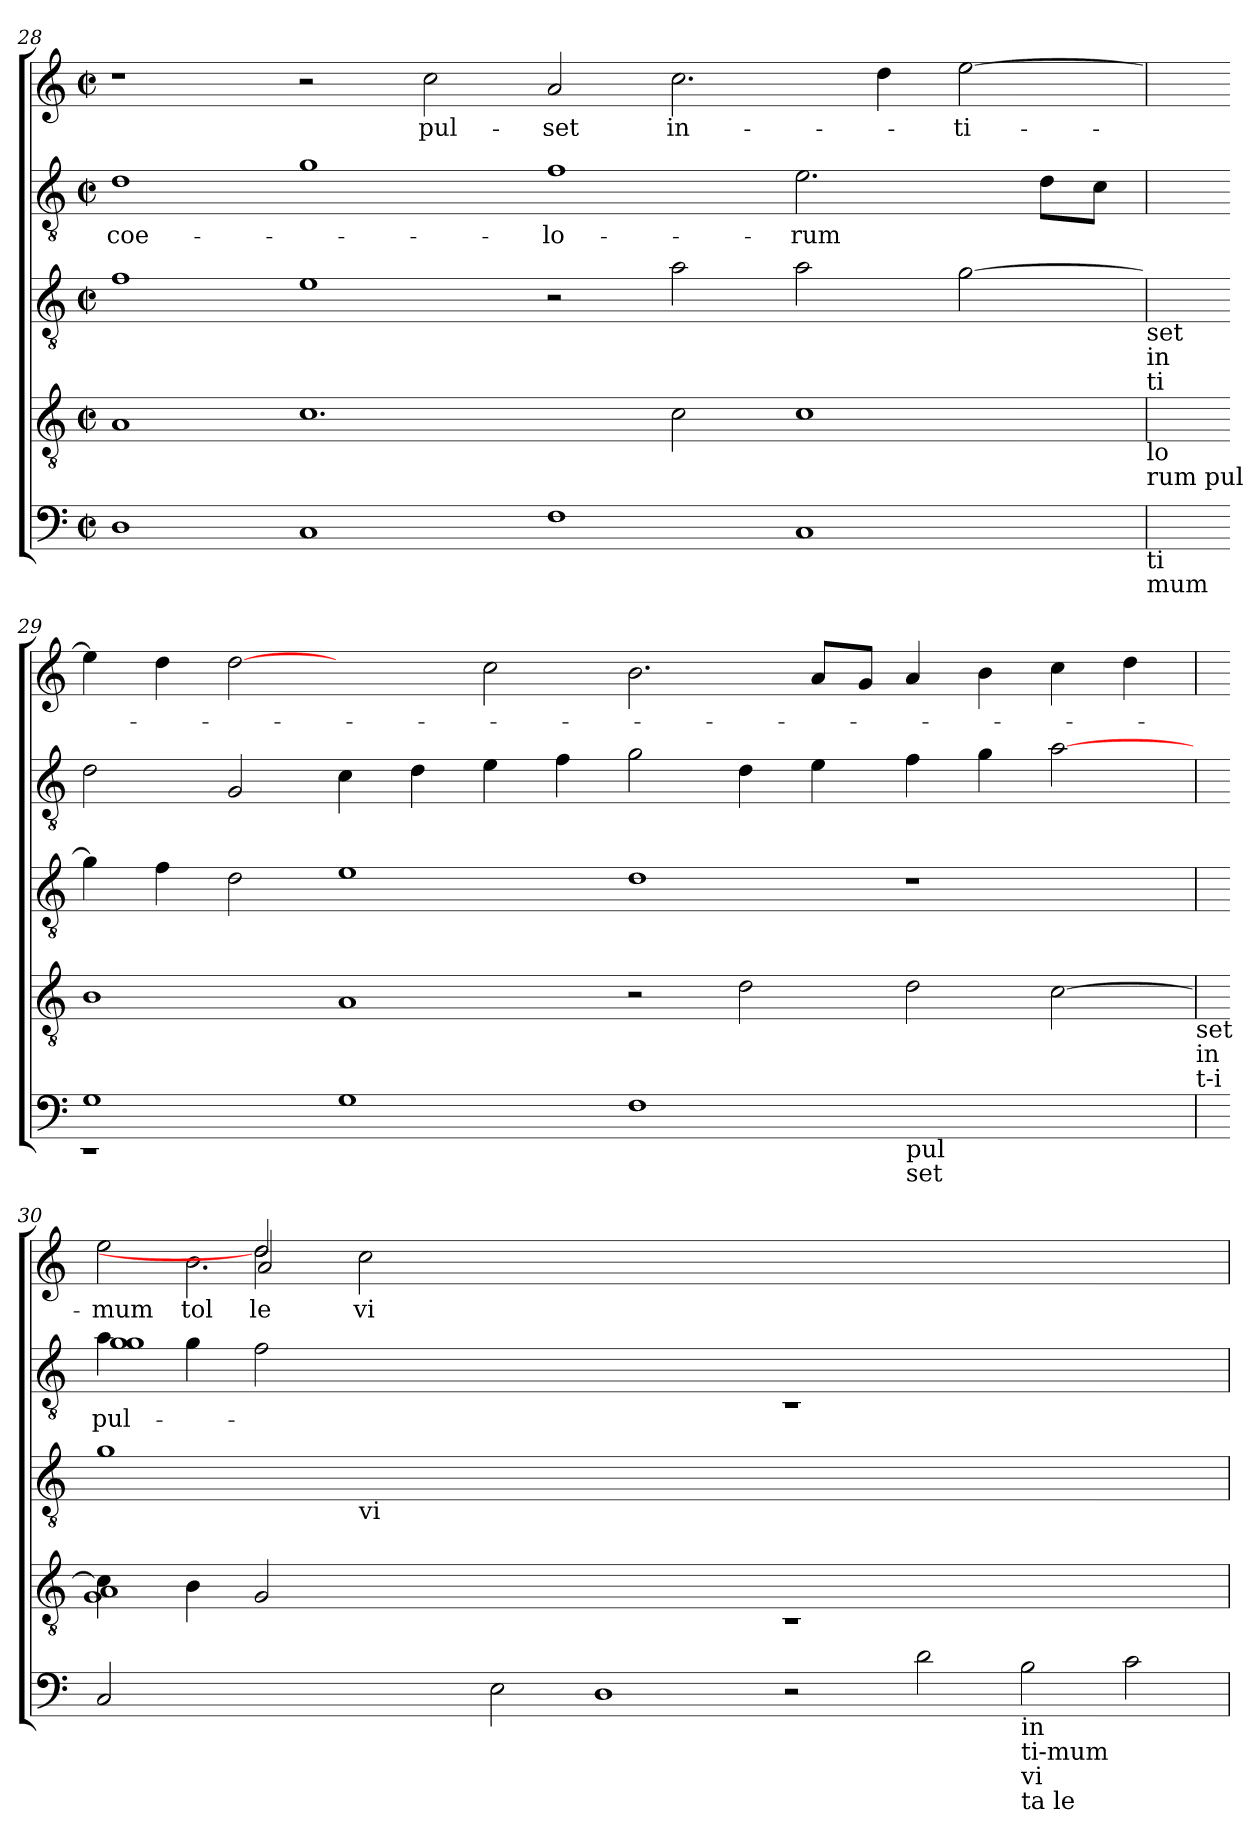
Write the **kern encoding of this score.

**kern	**kern	**kern	**kern	**text	**kern	**text
*part5	*part4	*part3	*part2	*part2	*part1	*part1
*staff5	*staff4	*staff3	*staff2	*staff2	*staff1	*staff1
*clefF4	*clefGv2	*clefGv2	*clefGv2	*	*clefG2	*
*k[]	*k[]	*k[]	*k[]	*	*k[]	*
*C:	*C:	*C:	*C:	*	*C:	*
*M2/2	*M2/2	*M2/2	*M2/2	*	*M2/2	*
*met(c|)	*met(c|)	*met(c|)	*met(c|)	*	*met(c|)	*
=28	=28	=28	=28	=28	=28	=28
!	!	!	!	!LO:LY:b	!	!
1D	1A	1f	1d	-coe-	1r	.
1C	1.c	1e	1g	.	2r	.
!	!	!	!	!	!	!LO:LY:b
.	.	.	.	.	2cc\	pul-
!	!	!	!	!LO:LY:b	!	!LO:LY:b:rj
1F	.	2r	1f	-lo-	2a/	-set
!	!	!	!	!	!	!LO:LY:b
.	2c\	2a\	.	.	2.cc\	in-
!	!	!	!	!LO:LY:b	!	!
1C	1c	2a\	2.e\	-rum	.	.
.	.	.	.	.	4dd\	.
!	!	!	!	!	!	!LO:LY:b
.	.	[>2g\	.	.	[>2ee\	-ti-
.	.	.	8d\L	.	.	.
.	.	.	8c\J	.	.	.
!	!	!LO:TX:b:t=set	!	!	!	!
!	!	!LO:TX:b:t=in	!	!	!	!
!	!	!LO:TX:b:t=ti	!	!	!	!
!	!LO:TX:b:t=lo	!	!	!	!	!
!	!LO:TX:b:t=rum pul	!	!	!	!	!
!LO:TX:b:t=ti	!	!	!	!	!	!
!LO:TX:b:t=mum	!	!	!	!	!	!
=29	=29	=29	=29	=29	=29	=29
*^	*	*	*	*	*	*
*	*^	*	*	*	*	*	*
1G	1rEE	1ryy	1B	4g\]	2d\	.	4ee\]	.
.	.	.	.	4f\	.	.	4dd\	.
.	.	.	.	2d\	2G/	.	[2dd	.
1ryy	1G	1ryy	1A	1e	4c\	.	2ryy	.
.	.	.	.	.	4d\	.	.	.
.	.	.	.	.	4e\	.	2cc\	.
.	.	.	.	.	4f\	.	.	.
0ryy	1ryy	1F	2r	1d	2g\	.	2.b\	.
.	.	.	2d\	.	4d\	.	.	.
.	.	.	.	.	4e\	.	8a/L	.
.	.	.	.	.	.	.	8g/J	.
!	!LO:TX:b:t=pul	!	!	!	!	!	!	!
!	!LO:TX:b:t=set	!	!	!	!	!	!	!
.	1ryy	1ryy	2d\	1r	4f\	.	4a/	.
.	.	.	.	.	4g\	.	4b\	.
.	.	.	[<2c\	.	[<2a\	.	4cc\	.
.	.	.	.	.	.	.	4dd\	.
*v	*v	*v	*	*	*	*	*	*
!	!LO:TX:b:t=set	!	!	!	!	!
!	!LO:TX:b:t=in	!	!	!	!	!
!	!LO:TX:b:t=t-i	!	!	!	!	!
!!LO:LB:g=z
=30	=30	=30	=30	=30	=30	=30
*	*^	*	*^	*	*	*
*	*	*	*	*	*^	*	*	*
!	!	!	!	!	!	!	!LO:LY:b	!	!LO:LY:b
*	*	*	*	*	*	*	*	*^	*
*	*	*	*	*	*	*	*	*	*^	*
*	*	*	*	*	*	*	*	*	*	*^	*
2C/	4c\]	1G 1A	1g	8ryy	4a\	1g 1g	pul-	2ee\	2ryy	2ryy	4ryy	-mum
.	.	.	.	1ryy	.	.	.	.	.	.	.	.
!	!	!	!	!	!	!	!	!	!	!	!	!LO:LY:b
.	4B\	.	.	.	4g\	.	.	.	.	.	2.b\	tol-
!	!	!	!	!	!	!	!	!	!	!	!	!LO:LY:b
!	!	!	!	!	!	!	!	!	!	!	!	!LO:LY:b
1ryy	2G/	.	.	.	2f\	.	.	2dd]	2dd\	2a/	.	-le
!	!	!	!LO:TX:b:t=vi	!	!	!	!	!	!	!	!	!
!	!	!	!	!	!	!	!	!	!	!	!	!LO:LY:b
.	1ryy	0ryy	00ryy	.	0ryy	1ryy	.	2cc\	2%7ryy	2%7ryy	2%7ryy	vi-
.	.	.	.	1ryy	.	.	.	.	.	.	.	.
2E\	.	.	.	.	.	.	.	2%7ryy	.	.	.	.
1D	0.ryy	.	.	.	.	0.ryy	.	.	.	.	.	.
.	.	.	.	1ryy	.	.	.	.	.	.	.	.
2r	.	1rC	.	.	1rC	.	.	.	.	.	.	.
.	.	.	.	1...ryy	.	.	.	.	.	.	.	.
2d\	.	.	.	.	.	.	.	.	.	.	.	.
!LO:TX:b:t=in	!	!	!	!	!	!	!	!	!	!	!	!
!LO:TX:b:t=ti-mum	!	!	!	!	!	!	!	!	!	!	!	!
!LO:TX:b:t=vi	!	!	!	!	!	!	!	!	!	!	!	!
!LO:TX:b:t=ta le	!	!	!	!	!	!	!	!	!	!	!	!
2B\	.	1ryy	.	.	1ryy	.	.	.	.	.	.	.
2c\	.	.	.	.	.	.	.	.	2ryy	2ryy	2ryy	.
*	*	*	*	*v	*v	*v	*	*	*	*	*	*
*	*v	*v	*	*	*	*v	*v	*v	*v	*
=	=	=	=	=	=	=
*-	*-	*-	*-	*-	*-	*-
